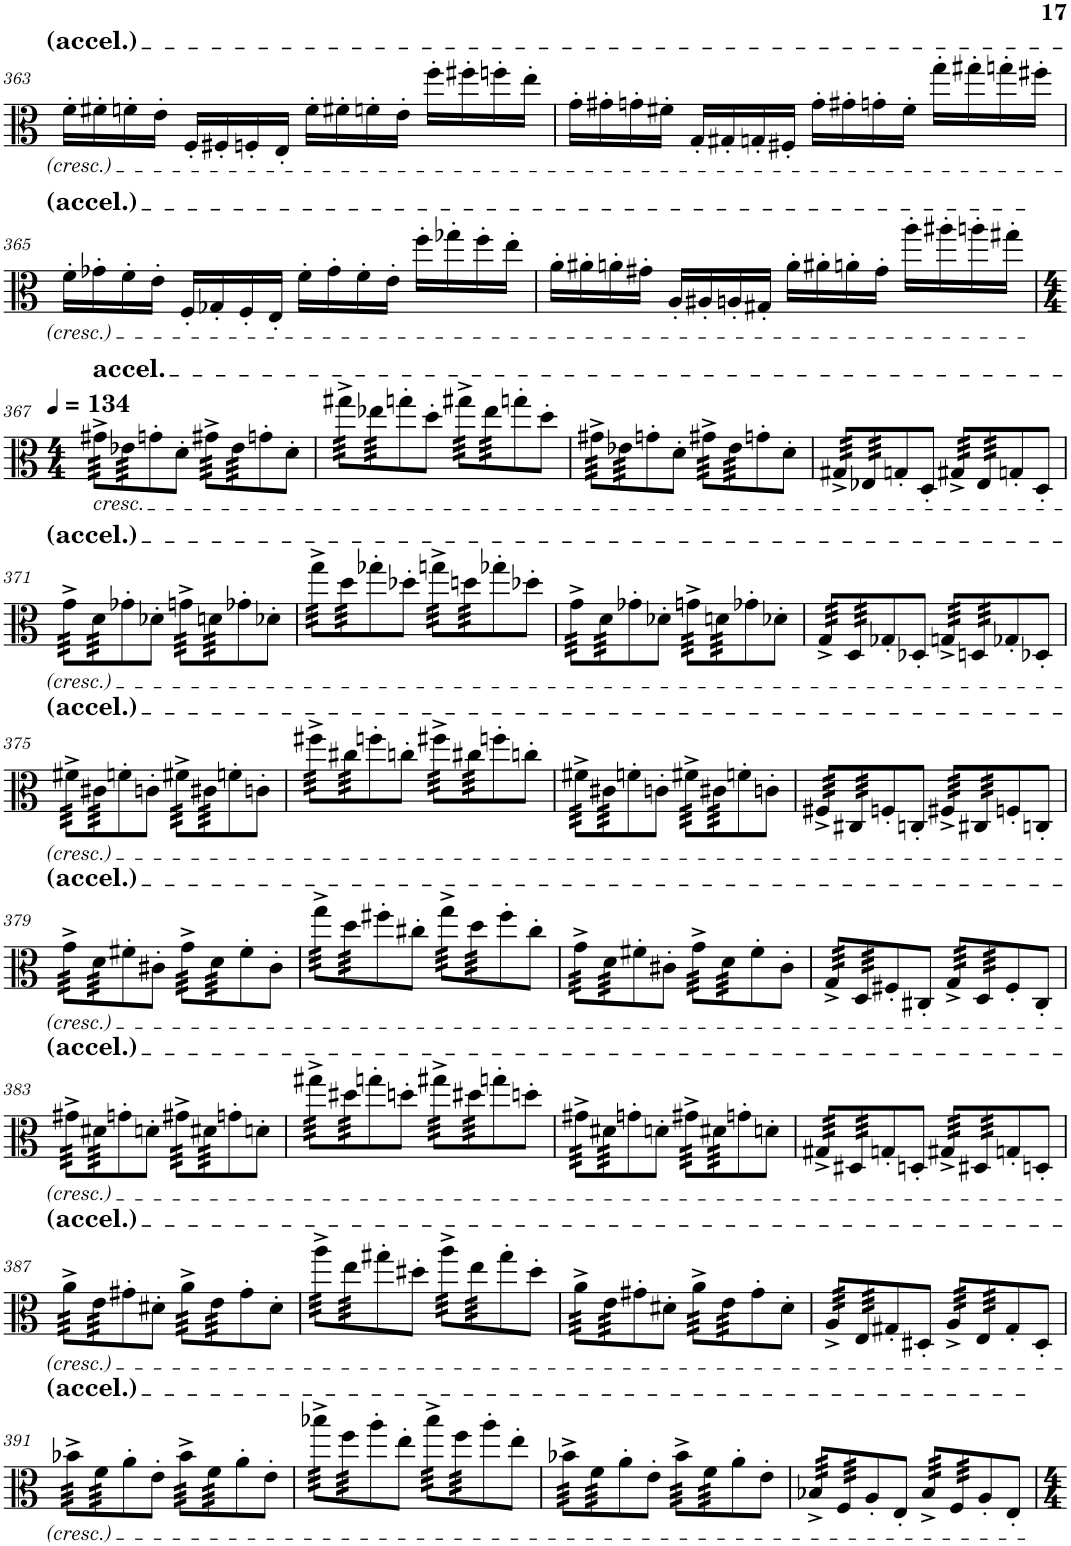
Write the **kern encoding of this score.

**kern
*part1
*staff1
*I"Viola
*I'Vla.
!!LO:PB:g=z
*clefC3
*k[]
*M4/4
=363
16f'\LL
16f#X'\
16fn'\
16e'\JJ
16F'/LL
16F#X'/
16Fn'/
16E'/JJ
16f'\LL
16f#X'\
16fn'\
16e'\JJ
16ff'\LL
16ff#X'\
16ffn'\
16ee'\JJ
=364
16g'\LL
16g#X'\
16gn'\
16f#X'\JJ
16G'/LL
16G#X'/
16Gn'/
16F#X'/JJ
16g'\LL
16g#X'\
16gn'\
16f#'\JJ
16gg'\LL
16gg#X'\
16ggn'\
16ff#X'\JJ
!!LO:LB:g=z
=365
16f'\LL
16g-X'\
16f'\
16e'\JJ
16F'/LL
16G-X'/
16F'/
16E'/JJ
16f'\LL
16g-'\
16f'\
16e'\JJ
16ff'\LL
16gg-X'\
16ff'\
16ee'\JJ
=366
16a'\LL
16a#X'\
16an'\
16g#X'\JJ
16A'/LL
16A#X'/
16An'/
16G#X'/JJ
16a'\LL
16a#X'\
16an'\
16g#'\JJ
16aa'\LL
16aa#X'\
16aan'\
16gg#X'\JJ
!!LO:LB:g=z
=367
*M4/4
*MM134
!LO:TX:a:t=accel.
!LO:TX:b:i:t=cresc.
*tremolo
64g#X^\LLLL
64g#X^\
64g#X^\
64g#X^\
64g#X^\
64g#X^\
64g#X^\
64g#X^\
64e-X\
64e-X\
64e-X\
64e-X\
64e-X\
64e-X\
64e-X\
64e-X\
*Xtremolo
8gn'\
8d'\J
*tremolo
64g#X^\LLLL
64g#X^\
64g#X^\
64g#X^\
64g#X^\
64g#X^\
64g#X^\
64g#X^\
64e-\
64e-\
64e-\
64e-\
64e-\
64e-\
64e-\
64e-\
*Xtremolo
8gn'\
8d'\J
=368
*tremolo
64gg#X^\LLLL
64gg#X^\
64gg#X^\
64gg#X^\
64gg#X^\
64gg#X^\
64gg#X^\
64gg#X^\
64ee-X\
64ee-X\
64ee-X\
64ee-X\
64ee-X\
64ee-X\
64ee-X\
64ee-X\
*Xtremolo
8ggn'\
8dd'\J
*tremolo
64gg#X^\LLLL
64gg#X^\
64gg#X^\
64gg#X^\
64gg#X^\
64gg#X^\
64gg#X^\
64gg#X^\
64ee-\
64ee-\
64ee-\
64ee-\
64ee-\
64ee-\
64ee-\
64ee-\
*Xtremolo
8ggn'\
8dd'\J
=369
*tremolo
64g#X^\LLLL
64g#X^\
64g#X^\
64g#X^\
64g#X^\
64g#X^\
64g#X^\
64g#X^\
64e-X\
64e-X\
64e-X\
64e-X\
64e-X\
64e-X\
64e-X\
64e-X\
*Xtremolo
8gn'\
8d'\J
*tremolo
64g#X^\LLLL
64g#X^\
64g#X^\
64g#X^\
64g#X^\
64g#X^\
64g#X^\
64g#X^\
64e-\
64e-\
64e-\
64e-\
64e-\
64e-\
64e-\
64e-\
*Xtremolo
8gn'\
8d'\J
=370
*tremolo
64G#X^/LLLL
64G#X^/
64G#X^/
64G#X^/
64G#X^/
64G#X^/
64G#X^/
64G#X^/
64E-X/
64E-X/
64E-X/
64E-X/
64E-X/
64E-X/
64E-X/
64E-X/
*Xtremolo
8Gn'/
8D'/J
*tremolo
64G#X^/LLLL
64G#X^/
64G#X^/
64G#X^/
64G#X^/
64G#X^/
64G#X^/
64G#X^/
64E-/
64E-/
64E-/
64E-/
64E-/
64E-/
64E-/
64E-/
*Xtremolo
8Gn'/
8D'/J
!!LO:LB:g=z
=371
*tremolo
64g^\LLLL
64g^\
64g^\
64g^\
64g^\
64g^\
64g^\
64g^\
64d\
64d\
64d\
64d\
64d\
64d\
64d\
64d\
*Xtremolo
8g-X'\
8d-X'\J
*tremolo
64gn^\LLLL
64gn^\
64gn^\
64gn^\
64gn^\
64gn^\
64gn^\
64gn^\
64dn\
64dn\
64dn\
64dn\
64dn\
64dn\
64dn\
64dn\
*Xtremolo
8g-X'\
8d-X'\J
=372
*tremolo
64gg^\LLLL
64gg^\
64gg^\
64gg^\
64gg^\
64gg^\
64gg^\
64gg^\
64dd\
64dd\
64dd\
64dd\
64dd\
64dd\
64dd\
64dd\
*Xtremolo
8gg-X'\
8dd-X'\J
*tremolo
64ggn^\LLLL
64ggn^\
64ggn^\
64ggn^\
64ggn^\
64ggn^\
64ggn^\
64ggn^\
64ddn\
64ddn\
64ddn\
64ddn\
64ddn\
64ddn\
64ddn\
64ddn\
*Xtremolo
8gg-X'\
8dd-X'\J
=373
*tremolo
64g^\LLLL
64g^\
64g^\
64g^\
64g^\
64g^\
64g^\
64g^\
64d\
64d\
64d\
64d\
64d\
64d\
64d\
64d\
*Xtremolo
8g-X'\
8d-X'\J
*tremolo
64gn^\LLLL
64gn^\
64gn^\
64gn^\
64gn^\
64gn^\
64gn^\
64gn^\
64dn\
64dn\
64dn\
64dn\
64dn\
64dn\
64dn\
64dn\
*Xtremolo
8g-X'\
8d-X'\J
=374
*tremolo
64G^/LLLL
64G^/
64G^/
64G^/
64G^/
64G^/
64G^/
64G^/
64D/
64D/
64D/
64D/
64D/
64D/
64D/
64D/
*Xtremolo
8G-X'/
8D-X'/J
*tremolo
64Gn^/LLLL
64Gn^/
64Gn^/
64Gn^/
64Gn^/
64Gn^/
64Gn^/
64Gn^/
64Dn/
64Dn/
64Dn/
64Dn/
64Dn/
64Dn/
64Dn/
64Dn/
*Xtremolo
8G-X'/
8D-X'/J
!!LO:LB:g=z
=375
*tremolo
64f#X^\LLLL
64f#X^\
64f#X^\
64f#X^\
64f#X^\
64f#X^\
64f#X^\
64f#X^\
64c#X\
64c#X\
64c#X\
64c#X\
64c#X\
64c#X\
64c#X\
64c#X\
*Xtremolo
8fn'\
8cn'\J
*tremolo
64f#X^\LLLL
64f#X^\
64f#X^\
64f#X^\
64f#X^\
64f#X^\
64f#X^\
64f#X^\
64c#X\
64c#X\
64c#X\
64c#X\
64c#X\
64c#X\
64c#X\
64c#X\
*Xtremolo
8fn'\
8cn'\J
=376
*tremolo
64ff#X^\LLLL
64ff#X^\
64ff#X^\
64ff#X^\
64ff#X^\
64ff#X^\
64ff#X^\
64ff#X^\
64cc#X\
64cc#X\
64cc#X\
64cc#X\
64cc#X\
64cc#X\
64cc#X\
64cc#X\
*Xtremolo
8ffn'\
8ccn'\J
*tremolo
64ff#X^\LLLL
64ff#X^\
64ff#X^\
64ff#X^\
64ff#X^\
64ff#X^\
64ff#X^\
64ff#X^\
64cc#X\
64cc#X\
64cc#X\
64cc#X\
64cc#X\
64cc#X\
64cc#X\
64cc#X\
*Xtremolo
8ffn'\
8ccn'\J
=377
*tremolo
64f#X^\LLLL
64f#X^\
64f#X^\
64f#X^\
64f#X^\
64f#X^\
64f#X^\
64f#X^\
64c#X\
64c#X\
64c#X\
64c#X\
64c#X\
64c#X\
64c#X\
64c#X\
*Xtremolo
8fn'\
8cn'\J
*tremolo
64f#X^\LLLL
64f#X^\
64f#X^\
64f#X^\
64f#X^\
64f#X^\
64f#X^\
64f#X^\
64c#X\
64c#X\
64c#X\
64c#X\
64c#X\
64c#X\
64c#X\
64c#X\
*Xtremolo
8fn'\
8cn'\J
=378
*tremolo
64F#X^/LLLL
64F#X^/
64F#X^/
64F#X^/
64F#X^/
64F#X^/
64F#X^/
64F#X^/
64C#X/
64C#X/
64C#X/
64C#X/
64C#X/
64C#X/
64C#X/
64C#X/
*Xtremolo
8Fn'/
8Cn'/J
*tremolo
64F#X^/LLLL
64F#X^/
64F#X^/
64F#X^/
64F#X^/
64F#X^/
64F#X^/
64F#X^/
64C#X/
64C#X/
64C#X/
64C#X/
64C#X/
64C#X/
64C#X/
64C#X/
*Xtremolo
8Fn'/
8Cn'/J
!!LO:LB:g=z
=379
*tremolo
64g^\LLLL
64g^\
64g^\
64g^\
64g^\
64g^\
64g^\
64g^\
64d\
64d\
64d\
64d\
64d\
64d\
64d\
64d\
*Xtremolo
8f#X'\
8c#X'\J
*tremolo
64g^\LLLL
64g^\
64g^\
64g^\
64g^\
64g^\
64g^\
64g^\
64d\
64d\
64d\
64d\
64d\
64d\
64d\
64d\
*Xtremolo
8f#'\
8c#'\J
=380
*tremolo
64gg^\LLLL
64gg^\
64gg^\
64gg^\
64gg^\
64gg^\
64gg^\
64gg^\
64dd\
64dd\
64dd\
64dd\
64dd\
64dd\
64dd\
64dd\
*Xtremolo
8ff#X'\
8cc#X'\J
*tremolo
64gg^\LLLL
64gg^\
64gg^\
64gg^\
64gg^\
64gg^\
64gg^\
64gg^\
64dd\
64dd\
64dd\
64dd\
64dd\
64dd\
64dd\
64dd\
*Xtremolo
8ff#'\
8cc#'\J
=381
*tremolo
64g^\LLLL
64g^\
64g^\
64g^\
64g^\
64g^\
64g^\
64g^\
64d\
64d\
64d\
64d\
64d\
64d\
64d\
64d\
*Xtremolo
8f#X'\
8c#X'\J
*tremolo
64g^\LLLL
64g^\
64g^\
64g^\
64g^\
64g^\
64g^\
64g^\
64d\
64d\
64d\
64d\
64d\
64d\
64d\
64d\
*Xtremolo
8f#'\
8c#'\J
=382
*tremolo
64G^/LLLL
64G^/
64G^/
64G^/
64G^/
64G^/
64G^/
64G^/
64D/
64D/
64D/
64D/
64D/
64D/
64D/
64D/
*Xtremolo
8F#X'/
8C#X'/J
*tremolo
64G^/LLLL
64G^/
64G^/
64G^/
64G^/
64G^/
64G^/
64G^/
64D/
64D/
64D/
64D/
64D/
64D/
64D/
64D/
*Xtremolo
8F#'/
8C#'/J
!!LO:LB:g=z
=383
*tremolo
64g#X^\LLLL
64g#X^\
64g#X^\
64g#X^\
64g#X^\
64g#X^\
64g#X^\
64g#X^\
64d#X\
64d#X\
64d#X\
64d#X\
64d#X\
64d#X\
64d#X\
64d#X\
*Xtremolo
8gn'\
8dn'\J
*tremolo
64g#X^\LLLL
64g#X^\
64g#X^\
64g#X^\
64g#X^\
64g#X^\
64g#X^\
64g#X^\
64d#X\
64d#X\
64d#X\
64d#X\
64d#X\
64d#X\
64d#X\
64d#X\
*Xtremolo
8gn'\
8dn'\J
=384
*tremolo
64gg#X^\LLLL
64gg#X^\
64gg#X^\
64gg#X^\
64gg#X^\
64gg#X^\
64gg#X^\
64gg#X^\
64dd#X\
64dd#X\
64dd#X\
64dd#X\
64dd#X\
64dd#X\
64dd#X\
64dd#X\
*Xtremolo
8ggn'\
8ddn'\J
*tremolo
64gg#X^\LLLL
64gg#X^\
64gg#X^\
64gg#X^\
64gg#X^\
64gg#X^\
64gg#X^\
64gg#X^\
64dd#X\
64dd#X\
64dd#X\
64dd#X\
64dd#X\
64dd#X\
64dd#X\
64dd#X\
*Xtremolo
8ggn'\
8ddn'\J
=385
*tremolo
64g#X^\LLLL
64g#X^\
64g#X^\
64g#X^\
64g#X^\
64g#X^\
64g#X^\
64g#X^\
64d#X\
64d#X\
64d#X\
64d#X\
64d#X\
64d#X\
64d#X\
64d#X\
*Xtremolo
8gn'\
8dn'\J
*tremolo
64g#X^\LLLL
64g#X^\
64g#X^\
64g#X^\
64g#X^\
64g#X^\
64g#X^\
64g#X^\
64d#X\
64d#X\
64d#X\
64d#X\
64d#X\
64d#X\
64d#X\
64d#X\
*Xtremolo
8gn'\
8dn'\J
=386
*tremolo
64G#X^/LLLL
64G#X^/
64G#X^/
64G#X^/
64G#X^/
64G#X^/
64G#X^/
64G#X^/
64D#X/
64D#X/
64D#X/
64D#X/
64D#X/
64D#X/
64D#X/
64D#X/
*Xtremolo
8Gn'/
8Dn'/J
*tremolo
64G#X^/LLLL
64G#X^/
64G#X^/
64G#X^/
64G#X^/
64G#X^/
64G#X^/
64G#X^/
64D#X/
64D#X/
64D#X/
64D#X/
64D#X/
64D#X/
64D#X/
64D#X/
*Xtremolo
8Gn'/
8Dn'/J
!!LO:LB:g=z
=387
*tremolo
64a^\LLLL
64a^\
64a^\
64a^\
64a^\
64a^\
64a^\
64a^\
64e\
64e\
64e\
64e\
64e\
64e\
64e\
64e\
*Xtremolo
8g#X'\
8d#X'\J
*tremolo
64a^\LLLL
64a^\
64a^\
64a^\
64a^\
64a^\
64a^\
64a^\
64e\
64e\
64e\
64e\
64e\
64e\
64e\
64e\
*Xtremolo
8g#'\
8d#'\J
=388
*tremolo
64aa^\LLLL
64aa^\
64aa^\
64aa^\
64aa^\
64aa^\
64aa^\
64aa^\
64ee\
64ee\
64ee\
64ee\
64ee\
64ee\
64ee\
64ee\
*Xtremolo
8gg#X'\
8dd#X'\J
*tremolo
64aa^\LLLL
64aa^\
64aa^\
64aa^\
64aa^\
64aa^\
64aa^\
64aa^\
64ee\
64ee\
64ee\
64ee\
64ee\
64ee\
64ee\
64ee\
*Xtremolo
8gg#'\
8dd#'\J
=389
*tremolo
64a^\LLLL
64a^\
64a^\
64a^\
64a^\
64a^\
64a^\
64a^\
64e\
64e\
64e\
64e\
64e\
64e\
64e\
64e\
*Xtremolo
8g#X'\
8d#X'\J
*tremolo
64a^\LLLL
64a^\
64a^\
64a^\
64a^\
64a^\
64a^\
64a^\
64e\
64e\
64e\
64e\
64e\
64e\
64e\
64e\
*Xtremolo
8g#'\
8d#'\J
=390
*tremolo
64A^/LLLL
64A^/
64A^/
64A^/
64A^/
64A^/
64A^/
64A^/
64E/
64E/
64E/
64E/
64E/
64E/
64E/
64E/
*Xtremolo
8G#X'/
8D#X'/J
*tremolo
64A^/LLLL
64A^/
64A^/
64A^/
64A^/
64A^/
64A^/
64A^/
64E/
64E/
64E/
64E/
64E/
64E/
64E/
64E/
*Xtremolo
8G#'/
8D#'/J
!!LO:LB:g=z
=391
*tremolo
64b-X^\LLLL
64b-X^\
64b-X^\
64b-X^\
64b-X^\
64b-X^\
64b-X^\
64b-X^\
64f\
64f\
64f\
64f\
64f\
64f\
64f\
64f\
*Xtremolo
8a'\
8e'\J
*tremolo
64b-^\LLLL
64b-^\
64b-^\
64b-^\
64b-^\
64b-^\
64b-^\
64b-^\
64f\
64f\
64f\
64f\
64f\
64f\
64f\
64f\
*Xtremolo
8a'\
8e'\J
=392
*tremolo
64bb-X^\LLLL
64bb-X^\
64bb-X^\
64bb-X^\
64bb-X^\
64bb-X^\
64bb-X^\
64bb-X^\
64ff\
64ff\
64ff\
64ff\
64ff\
64ff\
64ff\
64ff\
*Xtremolo
8aa'\
8ee'\J
*tremolo
64bb-^\LLLL
64bb-^\
64bb-^\
64bb-^\
64bb-^\
64bb-^\
64bb-^\
64bb-^\
64ff\
64ff\
64ff\
64ff\
64ff\
64ff\
64ff\
64ff\
*Xtremolo
8aa'\
8ee'\J
=393
*tremolo
64b-X^\LLLL
64b-X^\
64b-X^\
64b-X^\
64b-X^\
64b-X^\
64b-X^\
64b-X^\
64f\
64f\
64f\
64f\
64f\
64f\
64f\
64f\
*Xtremolo
8a'\
8e'\J
*tremolo
64b-^\LLLL
64b-^\
64b-^\
64b-^\
64b-^\
64b-^\
64b-^\
64b-^\
64f\
64f\
64f\
64f\
64f\
64f\
64f\
64f\
*Xtremolo
8a'\
8e'\J
=394
*tremolo
64B-X^/LLLL
64B-X^/
64B-X^/
64B-X^/
64B-X^/
64B-X^/
64B-X^/
64B-X^/
64F/
64F/
64F/
64F/
64F/
64F/
64F/
64F/
*Xtremolo
8A'/
8E'/J
*tremolo
64B-^/LLLL
64B-^/
64B-^/
64B-^/
64B-^/
64B-^/
64B-^/
64B-^/
64F/
64F/
64F/
64F/
64F/
64F/
64F/
64F/
*Xtremolo
8A'/
8E'/J
=
*-
